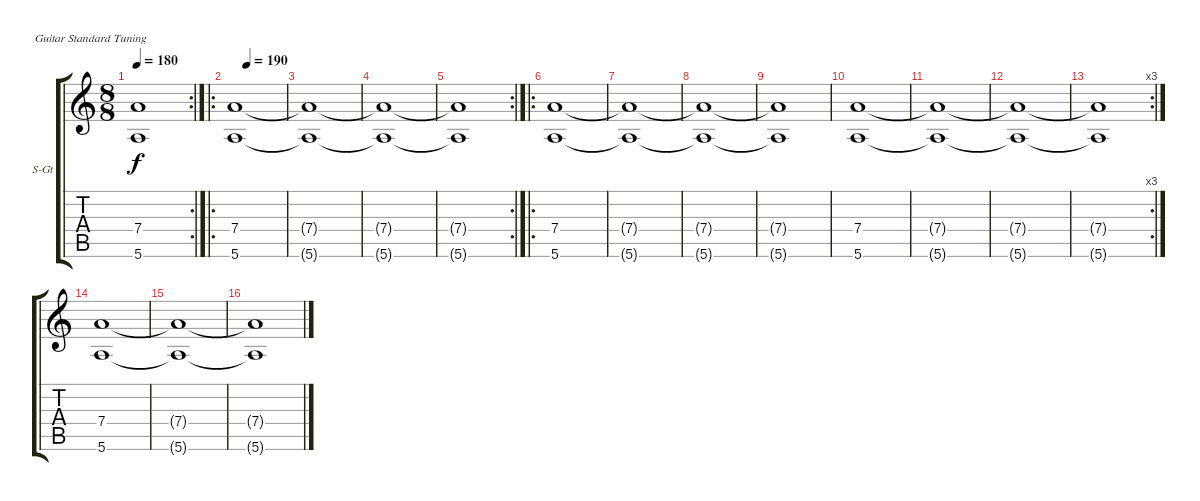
\bracketExtendMode groupsimilarinstruments
\firstSystemTrackNameOrientation horizontal
\otherSystemsTrackNameOrientation horizontal
\track ("Pista 9" "S-Gt") {instrument bagpipe}
\staff {score tabs}
\tuning (E4 B3 G3 D3 A2 E2)
\displaytranspose 12
\rc 2
\ts (8 8)
\tempo 180
\clef g2
\ks c
(7.4{t} 5.6{t}).1{dy f} |
\ro
\tempo (190 0.25)
(7.4 5.6).1 |
(7.4{t} 5.6{t}).1 |
(7.4{t} 5.6{t}).1 |
\rc 2
(7.4{t} 5.6{t}).1 |
\ro
(7.4 5.6).1 |
(7.4{t} 5.6{t}).1 |
(7.4{t} 5.6{t}).1 |
(7.4{t} 5.6{t}).1 |
(7.4 5.6).1 |
(7.4{t} 5.6{t}).1 |
(7.4{t} 5.6{t}).1 |
\rc 3
(7.4{t} 5.6{t}).1 |
(7.4 5.6).1 |
(7.4{t} 5.6{t}).1 |
(7.4{t} 5.6{t}).1
